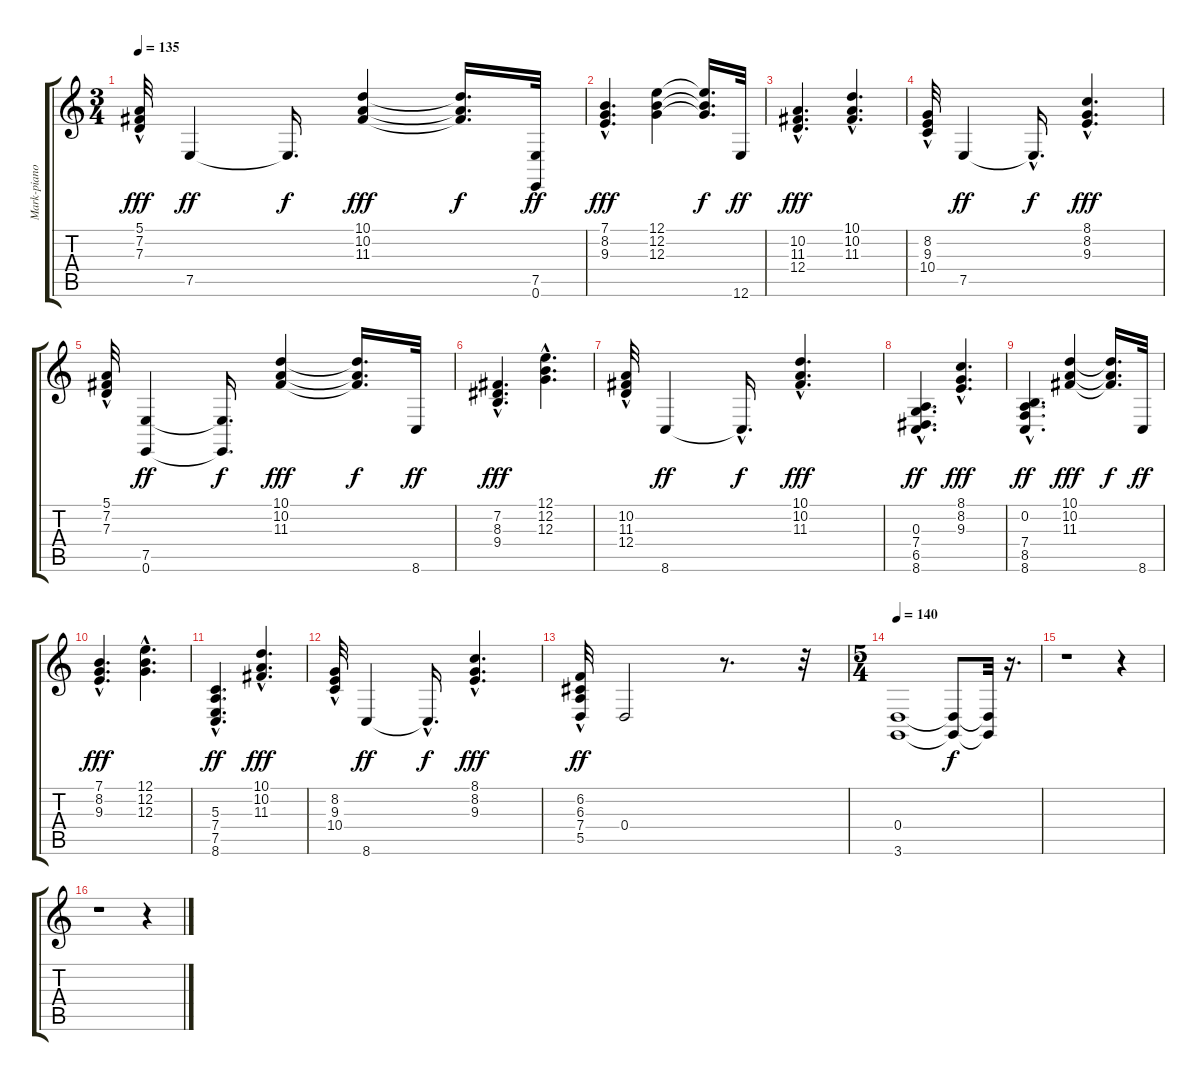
\track ("Mark-piano" "Mark-piano") {instrument acousticgrandpiano}
\staff {score tabs}
\tuning (E4 B3 G3 D3 A2 E2) {hide}
\ts (3 4)
\tempo 135
\clef g2
\ks c
(5.1{hac} 7.2{hac} 7.3{hac}).32{dy fff} 7.5.4{dy ff} 7.5{t}.16{d dy f} (10.1 10.2 11.3).4{dy fff} (10.1{t} 10.2{t} 11.3{t}).16{d dy f} (7.5 0.6).32{dy ff} |
(7.1{hac} 8.2{hac} 9.3{hac}).4{d dy fff} (12.1 12.2 12.3).4 (12.1{t} 12.2{t} 12.3{t}).16{d dy f} 12.6.32{dy ff} |
(10.2{hac} 11.3{hac} 12.4{hac}).4{d dy fff} (10.1{hac} 10.2{hac} 11.3{hac}).4{d} |
(8.2{hac} 9.3{hac} 10.4{hac}).32 7.5.4{dy ff} 7.5{hac t}.16{d dy f} (8.1{hac} 8.2{hac} 9.3{hac}).4{d dy fff} |
(5.1{hac} 7.2{hac} 7.3{hac}).32 (7.5 0.6).4{dy ff} (7.5{t} 0.6{t}).16{d dy f} (10.1 10.2 11.3).4{dy fff} (10.1{t} 10.2{t} 11.3{t}).16{d dy f} 8.6.32{dy ff} |
(7.2{hac} 8.3{hac} 9.4{hac}).4{d dy fff} (12.1{hac} 12.2{hac} 12.3{hac}).4{d} |
(10.2{hac} 11.3{hac} 12.4{hac}).32 8.6.4{dy ff} 8.6{hac t}.16{d dy f} (10.1{hac} 10.2{hac} 11.3{hac}).4{d dy fff} |
(0.3{hac} 7.4{hac} 6.5{hac} 8.6).4{d dy ff} (8.1{hac} 8.2{hac} 9.3{hac}).4{d dy fff} |
(0.2{hac} 7.4{hac} 8.5{hac} 8.6).4{d dy ff} (10.1 10.2 11.3).4{dy fff} (10.1{t} 10.2{t} 11.3{t}).16{d dy f} 8.6.32{dy ff} |
(7.1{hac} 8.2{hac} 9.3{hac}).4{d dy fff} (12.1{hac} 12.2{hac} 12.3{hac}).4{d} |
(5.3{hac} 7.4{hac} 7.5{hac} 8.6).4{d dy ff} (10.1{hac} 10.2{hac} 11.3{hac}).4{d dy fff} |
(8.2{hac} 9.3{hac} 10.4{hac}).32 8.6.4{dy ff} 8.6{hac t}.16{d dy f} (8.1{hac} 8.2{hac} 9.3{hac}).4{d dy fff} |
(6.2{hac} 6.3{hac} 7.4{hac} 5.5).32{dy ff} 0.4.2 r.8{d} r.32 |
\ts (5 4)
\tempo 140
(0.4 3.6).1 (0.4{t} 3.6{t}).8{dy f} (0.4{t} 3.6{t}).32 r.16{d} |
r.1 r.4 |
r.1 r.4
